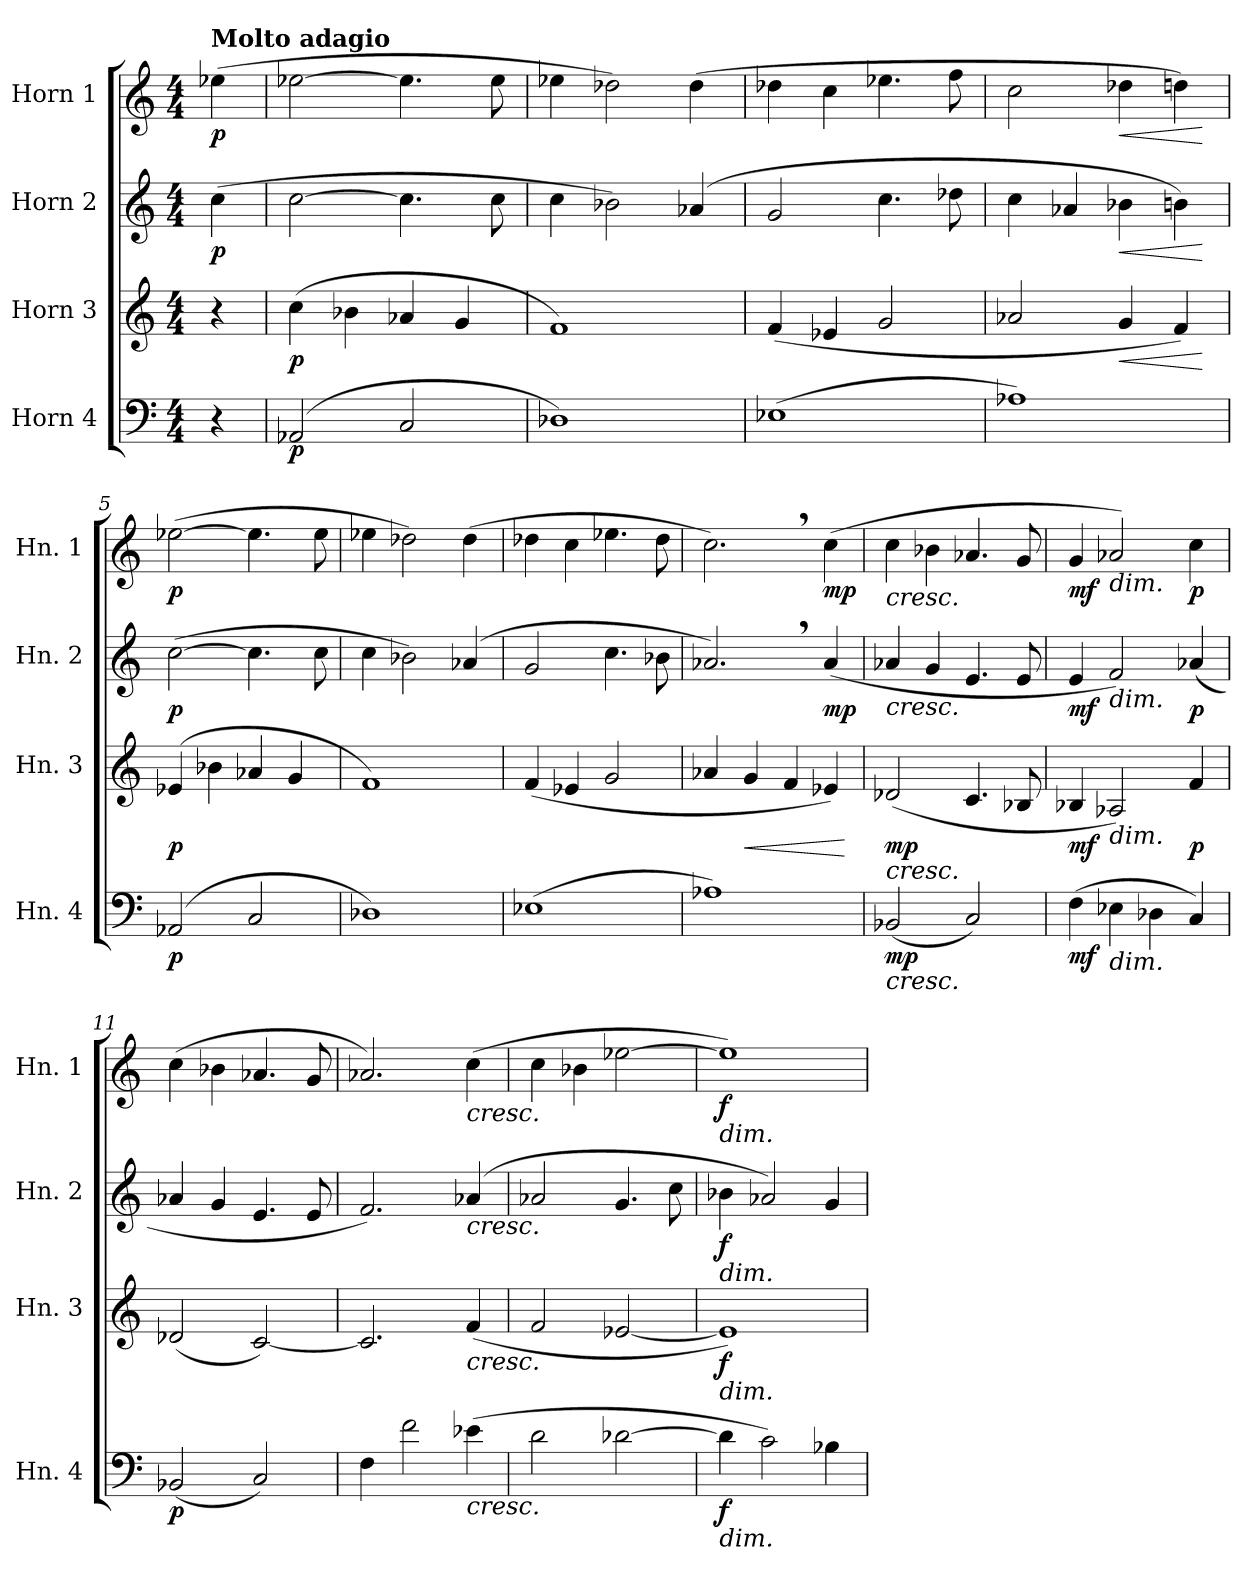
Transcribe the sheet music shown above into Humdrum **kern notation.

**kern	**dynam	**kern	**dynam	**kern	**dynam	**kern	**dynam
*part4	*part4	*part3	*part3	*part2	*part2	*part1	*part1
*staff4	*staff4	*staff3	*staff3	*staff2	*staff2	*staff1	*staff1
*I"Horn 4	*	*I"Horn 3	*	*I"Horn 2	*	*I"Horn 1	*
*I'Hn. 4	*	*I'Hn. 3	*	*I'Hn. 2	*	*I'Hn. 1	*
*clefF4	*	*clefG2	*	*clefG2	*	*clefG2	*
*ITrd4c7	*	*ITrd4c7	*	*ITrd4c7	*	*ITrd4c7	*
*k[b-]	*	*k[b-]	*	*k[b-]	*	*k[b-]	*
*M4/4	*	*M4/4	*	*M4/4	*	*M4/4	*
=	=	=	=	=	=	=	=
!	!	!	!	!	!	!LO:TX:a:B:t=Molto adagio	!
!	!	!	!	!	!LO:DY:b	!	!LO:DY:b
4r	.	4r	.	(>4f\	p	(>4a-X\	p
=1	=1	=1	=1	=1	=1	=1	=1
!	!LO:DY:b	!	!LO:DY:b	!	!	!	!
(<2DD-X/	p	(>4f\	p	[2f\	.	[2a-X\	.
.	.	4e-X\	.	.	.	.	.
2FF/	.	4d-X/	.	4.f\]	.	4.a-\]	.
.	.	4c/	.	.	.	.	.
.	.	.	.	8f\	.	8a-\	.
=2	=2	=2	=2	=2	=2	=2	=2
1GG-X)	.	1B-)	.	4f\	.	4a-X\	.
.	.	.	.	2e-X\)	.	2g-X\)	.
.	.	.	.	(>4d-X/	.	(>4g-\	.
=3	=3	=3	=3	=3	=3	=3	=3
(>1AA-X	.	(>4B-/	.	2c/	.	4g-X\	.
.	.	4A-X/	.	.	.	4f\	.
.	.	2c/	.	4.f\	.	4.a-X\	.
.	.	.	.	8g-X\	.	8b-\	.
=4	=4	=4	=4	=4	=4	=4	=4
1D-X)	.	2d-X/	.	4f\	.	2f\	.
.	.	.	.	4d-X/	.	.	.
!	!	!	!LO:HP:b	!	!LO:HP:b	!	!LO:HP:b
.	.	4c/	<	4e-X\	<	4g-X\	<
.	.	4B-/)	.	4en\)	.	4gn\)	.
.	.	.	[	.	[	.	[
=5	=5	=5	=5	=5	=5	=5	=5
!	!LO:DY:b	!	!LO:DY:b	!	!LO:DY:b	!	!LO:DY:b
(<2DD-X/	p	(>4A-X/	p	(>[2f\	p	(>[2a-X\	p
.	.	4e-X\	.	.	.	.	.
2FF/	.	4d-X/	.	4.f\]	.	4.a-\]	.
.	.	4c/	.	.	.	.	.
.	.	.	.	8f\	.	8a-\	.
=6	=6	=6	=6	=6	=6	=6	=6
1GG-X)	.	1B-)	.	4f\	.	4a-X\	.
.	.	.	.	2e-X\)	.	2g-X\)	.
.	.	.	.	(>4d-X/	.	(>4g-\	.
!!LO:LB:g=z
=7	=7	=7	=7	=7	=7	=7	=7
(>1AA-X	.	(>4B-/	.	2c/	.	4g-X\	.
.	.	4A-X/	.	.	.	4f\	.
.	.	2c/	.	4.f\	.	4.a-X\	.
.	.	.	.	8e-X\	.	8g-\	.
=8	=8	=8	=8	=8	=8	=8	=8
1D-X)	.	4d-X/	.	2.d-X,/)	.	2.f,\)	.
!	!	!	!LO:HP:b	!	!	!	!
.	.	4c/	<	.	.	.	.
.	.	4B-/	.	.	.	.	.
!	!	!	!	!	!LO:DY:b	!	!LO:DY:b
.	.	4A-X/)	.	(>4d-/	mp	(>4f\	mp
.	.	.	[	.	.	.	.
=9	=9	=9	=9	=9	=9	=9	=9
!	!	!	!	!	!	!LO:TX:b:i:t=cresc.	!
!	!	!	!	!LO:TX:b:i:t=cresc.	!	!	!
!	!	!LO:TX:b:i:t=cresc.	!	!	!	!	!
!LO:TX:b:i:t=cresc.	!	!	!	!	!	!	!
!	!LO:DY:b	!	!LO:DY:b	!	!	!	!
(<2EE-X/	mp	(>2G-X/	mp	4d-X/	.	4f\	.
.	.	.	.	4c/	.	4e-X\	.
2FF/)	.	4.F/	.	4.A/	.	4.d-X/	.
.	.	8E-X/	.	8A/	.	8c/	.
=10	=10	=10	=10	=10	=10	=10	=10
!	!LO:DY:b	!	!LO:DY:b	!	!LO:DY:b	!	!LO:DY:b
(>4BB-\	mf	4E-X/	mf	4A/	mf	4c/	mf
!	!	!	!	!	!	!LO:TX:b:i:t=dim.	!
!	!	!	!	!LO:TX:b:i:t=dim.	!	!	!
!	!	!LO:TX:b:i:t=dim.	!	!	!	!	!
!LO:TX:b:i:t=dim.	!	!	!	!	!	!	!
4AA-X\	.	2D-X/)	.	2B-/)	.	2d-X/)	.
4GG-X\	.	.	.	.	.	.	.
!	!	!	!LO:DY:b	!	!LO:DY:b	!	!LO:DY:b
4FF/)	.	4B-/	p	(>4d-X/	p	4f\	p
=11	=11	=11	=11	=11	=11	=11	=11
!	!LO:DY:b	!	!	!	!	!	!
(<2EE-X/	p	(<2G-X/	.	4d-X/	.	(>4f\	.
.	.	.	.	4c/	.	4e-X\	.
2FF/)	.	[2F/)	.	4.A/	.	4.d-X/	.
.	.	.	.	8A/	.	8c/	.
=12	=12	=12	=12	=12	=12	=12	=12
4BB-\	.	2.F/]	.	2.B-/)	.	2.d-X/)	.
2B-\	.	.	.	.	.	.	.
!	!	!	!	!	!	!LO:TX:b:i:t=cresc.	!
!	!	!	!	!LO:TX:b:i:t=cresc.	!	!	!
!	!	!LO:TX:b:i:t=cresc.	!	!	!	!	!
!LO:TX:b:i:t=cresc.	!	!	!	!	!	!	!
(>4A-X\	.	(>4B-/	.	(>4d-X/	.	(>4f\	.
=13	=13	=13	=13	=13	=13	=13	=13
2G\	.	2B-/	.	2d-X/	.	4f\	.
.	.	.	.	.	.	4e-X\	.
[2G-X\	.	[2A-X/	.	4.c/	.	[2a-X\	.
.	.	.	.	8f\	.	.	.
!!LO:PB:g=z
=14	=14	=14	=14	=14	=14	=14	=14
!	!	!	!	!	!	!LO:TX:b:i:t=dim.	!
!	!	!	!	!LO:TX:b:i:t=dim.	!	!	!
!	!	!LO:TX:b:i:t=dim.	!	!	!	!	!
!LO:TX:b:i:t=dim.	!	!	!	!	!	!	!
!	!LO:DY:b	!	!LO:DY:b	!	!LO:DY:b	!	!LO:DY:b
4G-\]	f	1A-])	f	4e-X\	f	1a-])	f
2F\)	.	.	.	2d-X/)	.	.	.
4E-X\	.	.	.	4c/	.	.	.
=	=	=	=	=	=	=	=
*-	*-	*-	*-	*-	*-	*-	*-
